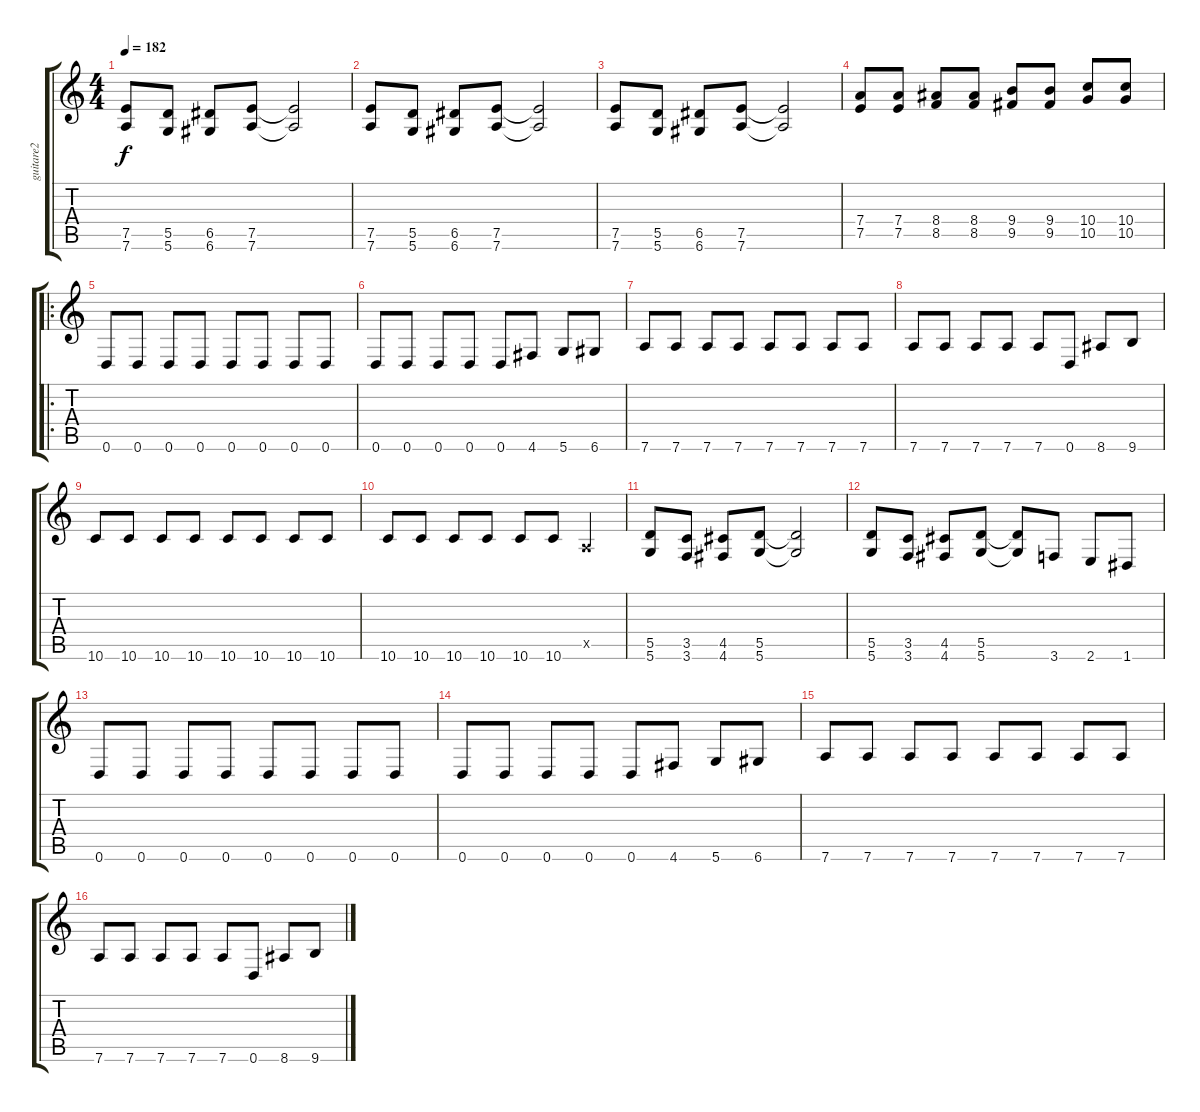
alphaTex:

\track ("guitare2" "guitare2") {instrument distortionguitar}
\staff {score tabs}
\tuning (E4 B3 G3 D3 A2 D2) {hide}
\ts (4 4)
\tempo 182
\clef g2
\ks c
(7.5 7.6).8{dy f} (5.5 5.6).8 (6.5 6.6).8 (7.5 7.6).8 (7.5{t} 7.6{t}).2 |
(7.5 7.6).8 (5.5 5.6).8 (6.5 6.6).8 (7.5 7.6).8 (7.5{t} 7.6{t}).2 |
(7.5 7.6).8 (5.5 5.6).8 (6.5 6.6).8 (7.5 7.6).8 (7.5{t} 7.6{t}).2 |
(7.4 7.5).8 (7.4 7.5).8 (8.4 8.5).8 (8.4 8.5).8 (9.4 9.5).8 (9.4 9.5).8 (10.4 10.5).8 (10.4 10.5).8 |
\ro
0.6.8 0.6.8 0.6.8 0.6.8 0.6.8 0.6.8 0.6.8 0.6.8 |
0.6.8 0.6.8 0.6.8 0.6.8 0.6.8 4.6.8 5.6.8 6.6.8 |
7.6.8 7.6.8 7.6.8 7.6.8 7.6.8 7.6.8 7.6.8 7.6.8 |
7.6.8 7.6.8 7.6.8 7.6.8 7.6.8 0.6.8 8.6.8 9.6.8 |
10.6.8 10.6.8 10.6.8 10.6.8 10.6.8 10.6.8 10.6.8 10.6.8 |
10.6.8 10.6.8 10.6.8 10.6.8 10.6.8 10.6.8 0.5{x}.4 |
(5.5 5.6).8 (3.5 3.6).8 (4.5 4.6).8 (5.5 5.6).8 (5.5{t} 5.6{t}).2 |
(5.5 5.6).8 (3.5 3.6).8 (4.5 4.6).8 (5.5 5.6).8 (5.5{t} 5.6{t}).8 3.6.8 2.6.8 1.6.8 |
0.6.8 0.6.8 0.6.8 0.6.8 0.6.8 0.6.8 0.6.8 0.6.8 |
0.6.8 0.6.8 0.6.8 0.6.8 0.6.8 4.6.8 5.6.8 6.6.8 |
7.6.8 7.6.8 7.6.8 7.6.8 7.6.8 7.6.8 7.6.8 7.6.8 |
7.6.8 7.6.8 7.6.8 7.6.8 7.6.8 0.6.8 8.6.8 9.6.8
